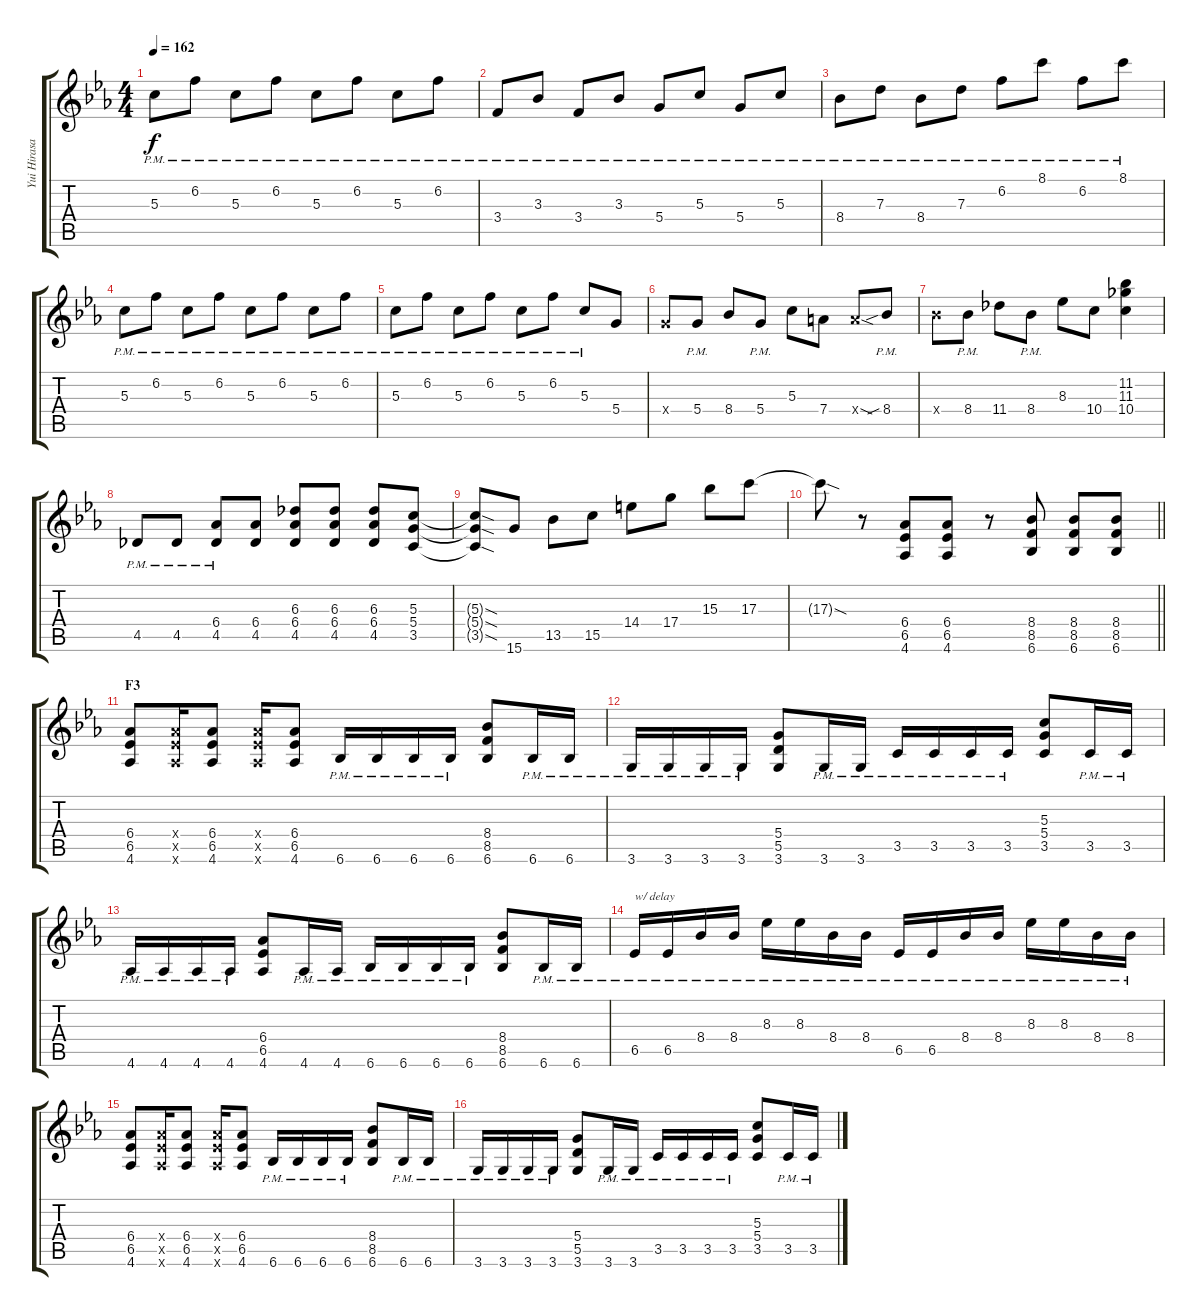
\track ("Yui Hirasawa" "Yui Hirasa") {instrument distortionguitar}
\staff {score tabs}
\tuning (E4 B3 G3 D3 A2 E2) {hide}
\ts (4 4)
\tempo 162
\clef g2
\ks eb
5.3{pm}.8{dy f} 6.2{pm}.8 5.3{pm}.8 6.2{pm}.8 5.3{pm}.8 6.2{pm}.8 5.3{pm}.8 6.2{pm}.8 |
3.4{pm}.8 3.3{pm}.8 3.4{pm}.8 3.3{pm}.8 5.4{pm}.8 5.3{pm}.8 5.4{pm}.8 5.3{pm}.8 |
8.4{pm}.8 7.3{pm}.8 8.4{pm}.8 7.3{pm}.8 6.2{pm}.8 8.1{pm}.8 6.2{pm}.8 8.1{pm}.8 |
5.3{pm}.8 6.2{pm}.8 5.3{pm}.8 6.2{pm}.8 5.3{pm}.8 6.2{pm}.8 5.3{pm}.8 6.2{pm}.8 |
5.3{pm}.8 6.2{pm}.8 5.3{pm}.8 6.2{pm}.8 5.3{pm}.8 6.2{pm}.8 5.3{pm}.8 5.4.8 |
5.4{x}.8 5.4{pm}.8 8.4.8 5.4{pm}.8 5.3.8 7.4.8 7.4{sod x}.8 8.4{sib pm}.8 |
8.4{x}.8 8.4{pm}.8 11.4.8 8.4{pm}.8 8.3.8 10.4.8 (11.2 11.3 10.4).4 |
4.5{pm}.8 4.5{pm}.8 (6.4{pm} 4.5{pm}).8 (6.4 4.5).8 (6.3 6.4 4.5).8 (6.3 6.4 4.5).8 (6.3 6.4 4.5).8 (5.3 5.4 3.5).8 |
(5.3{sod t} 5.4{sod t} 3.5{sod t}).8 15.6.8 13.5.8 15.5.8 14.4.8 17.4.8 15.3.8 17.3.8 |
\barLineRight lightlight
17.3{sod t}.8 r.8 (6.4 6.5 4.6).8 (6.4 6.5 4.6).8 r.8 (8.4 8.5 6.6).8 (8.4 8.5 6.6).8 (8.4 8.5 6.6).8 |
\section ("" "F3")
(6.4 6.5 4.6).8 (6.4{x} 6.5{x} 4.6{x}).16 (6.4 6.5 4.6).8 (6.4{x} 6.5{x} 4.6{x}).16 (6.4 6.5 4.6).8 6.6{pm}.16 6.6{pm}.16 6.6{pm}.16 6.6{pm}.16 (8.4 8.5 6.6).8 6.6{pm}.16 6.6{pm}.16 |
3.6{pm}.16 3.6{pm}.16 3.6{pm}.16 3.6{pm}.16 (5.4 5.5 3.6).8 3.6{pm}.16 3.6{pm}.16 3.5{pm}.16 3.5{pm}.16 3.5{pm}.16 3.5{pm}.16 (5.3 5.4 3.5).8 3.5{pm}.16 3.5{pm}.16 |
4.6{pm}.16 4.6{pm}.16 4.6{pm}.16 4.6{pm}.16 (6.4 6.5 4.6).8 4.6{pm}.16 4.6{pm}.16 6.6{pm}.16 6.6{pm}.16 6.6{pm}.16 6.6{pm}.16 (8.4 8.5 6.6).8 6.6{pm}.16 6.6{pm}.16 |
6.5{pm}.16{txt "w/ delay"} 6.5{pm}.16 8.4{pm}.16 8.4{pm}.16 8.3{pm}.16 8.3{pm}.16 8.4{pm}.16 8.4{pm}.16 6.5{pm}.16 6.5{pm}.16 8.4{pm}.16 8.4{pm}.16 8.3{pm}.16 8.3{pm}.16 8.4{pm}.16 8.4{pm}.16 |
(6.4 6.5 4.6).8 (6.4{x} 6.5{x} 4.6{x}).16 (6.4 6.5 4.6).8 (6.4{x} 6.5{x} 4.6{x}).16 (6.4 6.5 4.6).8 6.6{pm}.16 6.6{pm}.16 6.6{pm}.16 6.6{pm}.16 (8.4 8.5 6.6).8 6.6{pm}.16 6.6{pm}.16 |
3.6{pm}.16 3.6{pm}.16 3.6{pm}.16 3.6{pm}.16 (5.4 5.5 3.6).8 3.6{pm}.16 3.6{pm}.16 3.5{pm}.16 3.5{pm}.16 3.5{pm}.16 3.5{pm}.16 (5.3 5.4 3.5).8 3.5{pm}.16 3.5{pm}.16
